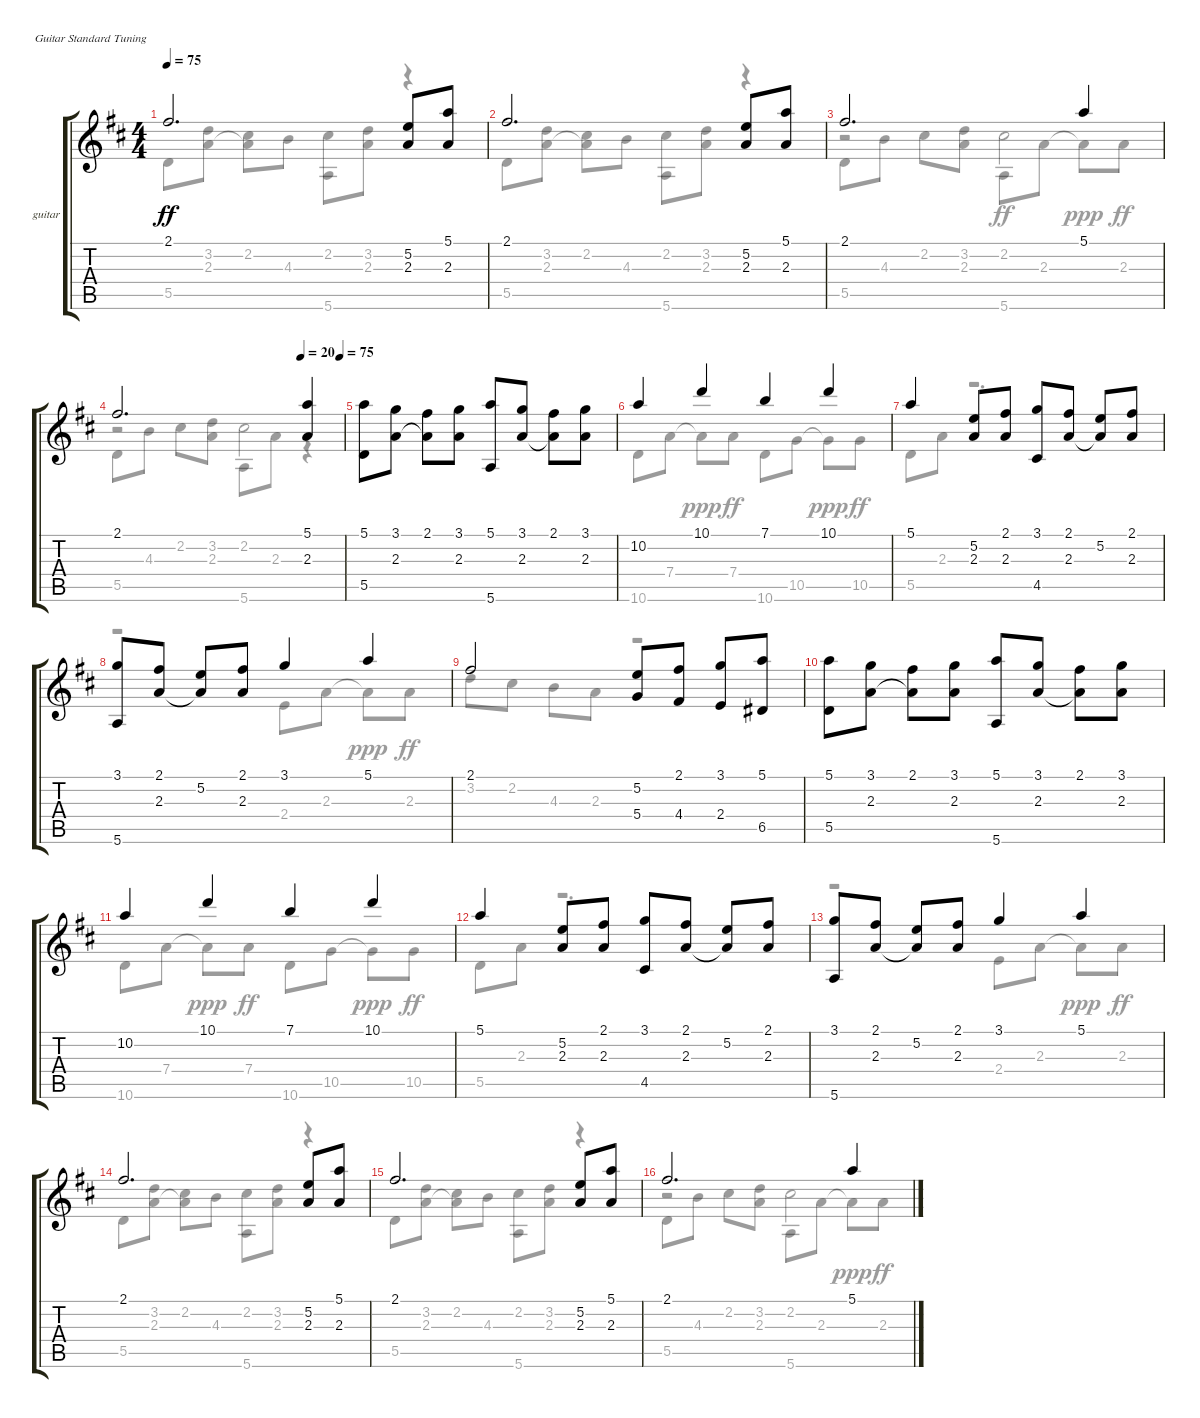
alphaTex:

\bracketExtendMode groupsimilarinstruments
\firstSystemTrackNameOrientation horizontal
\otherSystemsTrackNameOrientation horizontal
\track ("guitar" "guitar") {instrument acousticguitarnylon}
\staff {score tabs}
\tuning (E4 B3 G3 D3 A2 E2)
\voice
\ts (4 4)
\tempo 75
\clef g2
\ks d
2.1.2{d dy ff instrument acousticguitarnylon} (5.2 2.3).8 (5.1 2.3).8 |
2.1.2{d} (5.2 2.3).8 (5.1 2.3).8 |
2.1.2{d} 5.1.4 |
\tempo (20 0.8125)
\tempo (75 0.984375)
2.1.2{d} (5.1 2.3).4 |
(5.1 5.5).8 (3.1 2.3).8 (2.1 2.3{t}).8 (3.1 2.3).8 (5.1 5.6).8 (3.1 2.3).8 (2.1 2.3{t}).8 (3.1 2.3).8 |
10.2.4 10.1.4 7.1.4 10.1.4 |
5.1.4 (5.2 2.3).8 (2.1 2.3).8 (3.1 4.5).8 (2.1 2.3).8 (5.2 2.3{t}).8 (2.1 2.3).8 |
(3.1 5.6).8 (2.1 2.3).8 (5.2 2.3{t}).8 (2.1 2.3).8 3.1.4 5.1.4 |
2.1.2 (5.2 5.4).8 (2.1 4.4).8 (3.1 2.4).8 (5.1 6.5).8 |
(5.1 5.5).8 (3.1 2.3).8 (2.1 2.3{t}).8 (3.1 2.3).8 (5.1 5.6).8 (3.1 2.3).8 (2.1 2.3{t}).8 (3.1 2.3).8 |
10.2.4 10.1.4 7.1.4 10.1.4 |
5.1.4 (5.2 2.3).8 (2.1 2.3).8 (3.1 4.5).8 (2.1 2.3).8 (5.2 2.3{t}).8 (2.1 2.3).8 |
(3.1 5.6).8 (2.1 2.3).8 (5.2 2.3{t}).8 (2.1 2.3).8 3.1.4 5.1.4 |
2.1.2{d} (5.2 2.3).8 (5.1 2.3).8 |
2.1.2{d} (5.2 2.3).8 (5.1 2.3).8 |
2.1.2{d} 5.1.4
\voice
\clef g2
\ottava regular
\simile none
\ks d
5.5.8{dy ff} (3.2 2.3).8 (2.2 2.3{t}).8 4.3.8 (2.2 5.6).8 (3.2 2.3).8 r.4 |
5.5.8 (3.2 2.3).8 (2.2 2.3{t}).8 4.3.8 (2.2 5.6).8 (3.2 2.3).8 r.4 |
5.5.8 4.3.8 2.2.8 (3.2 2.3).8 2.2.2 |
5.5.8 4.3.8 2.2.8 (3.2 2.3).8 2.2.2 |
|
10.6.8 7.4.8 7.4{t}.8{dy ppp} 7.4.8{dy ff} 10.6.8 10.5.8 10.5{t}.8{dy ppp} 10.5.8{dy ff} |
5.5.8 2.3.8 r.2{d} |
r.2 2.4.8 2.3.8 2.3{t}.8{dy ppp} 2.3.8{dy ff} |
3.2.8 2.2.8 4.3.8 2.3.8 r.2 |
|
10.6.8 7.4.8 7.4{t}.8{dy ppp} 7.4.8{dy ff} 10.6.8 10.5.8 10.5{t}.8{dy ppp} 10.5.8{dy ff} |
5.5.8 2.3.8 r.2{d} |
r.2 2.4.8 2.3.8 2.3{t}.8{dy ppp} 2.3.8{dy ff} |
5.5.8 (3.2 2.3).8 (2.2 2.3{t}).8 4.3.8 (2.2 5.6).8 (3.2 2.3).8 r.4 |
5.5.8 (3.2 2.3).8 (2.2 2.3{t}).8 4.3.8 (2.2 5.6).8 (3.2 2.3).8 r.4 |
5.5.8 4.3.8 2.2.8 (3.2 2.3).8 2.2.2
\voice
\clef g2
\ottava regular
\simile none
\ks d
|
|
r.2 5.6.8 2.3.8 2.3{t}.8{dy ppp} 2.3.8{dy ff} |
r.2 5.6.8 2.3.8 r.4 |
|
|
|
|
|
|
|
|
|
|
|
r.2 5.6.8 2.3.8 2.3{t}.8{dy ppp} 2.3.8{dy ff}
